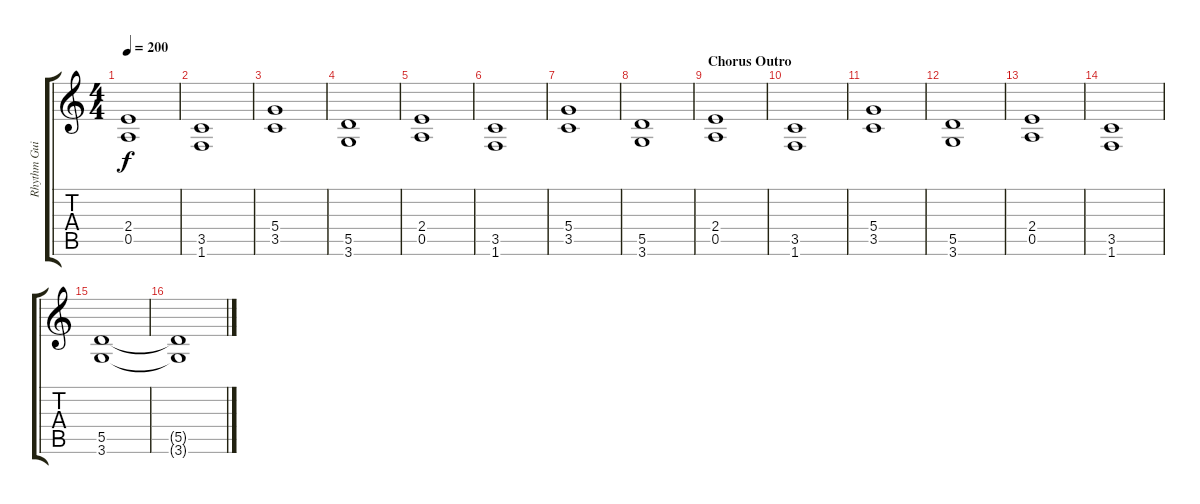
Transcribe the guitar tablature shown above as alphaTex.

\track ("Rhythm Guitar 2" "Rhythm Gui") {instrument overdrivenguitar}
\staff {score tabs}
\tuning (E4 B3 G3 D3 A2 E2) {hide}
\ts (4 4)
\tempo 200
\clef g2
\ks c
(2.4 0.5).1{dy f} |
(3.5 1.6).1 |
(5.4 3.5).1 |
(5.5 3.6).1 |
(2.4 0.5).1 |
(3.5 1.6).1 |
(5.4 3.5).1 |
(5.5 3.6).1 |
\section ("" "Chorus Outro")
(2.4 0.5).1 |
(3.5 1.6).1 |
(5.4 3.5).1 |
(5.5 3.6).1 |
(2.4 0.5).1 |
(3.5 1.6).1 |
(5.5 3.6).1 |
(5.5{t} 3.6{t}).1
